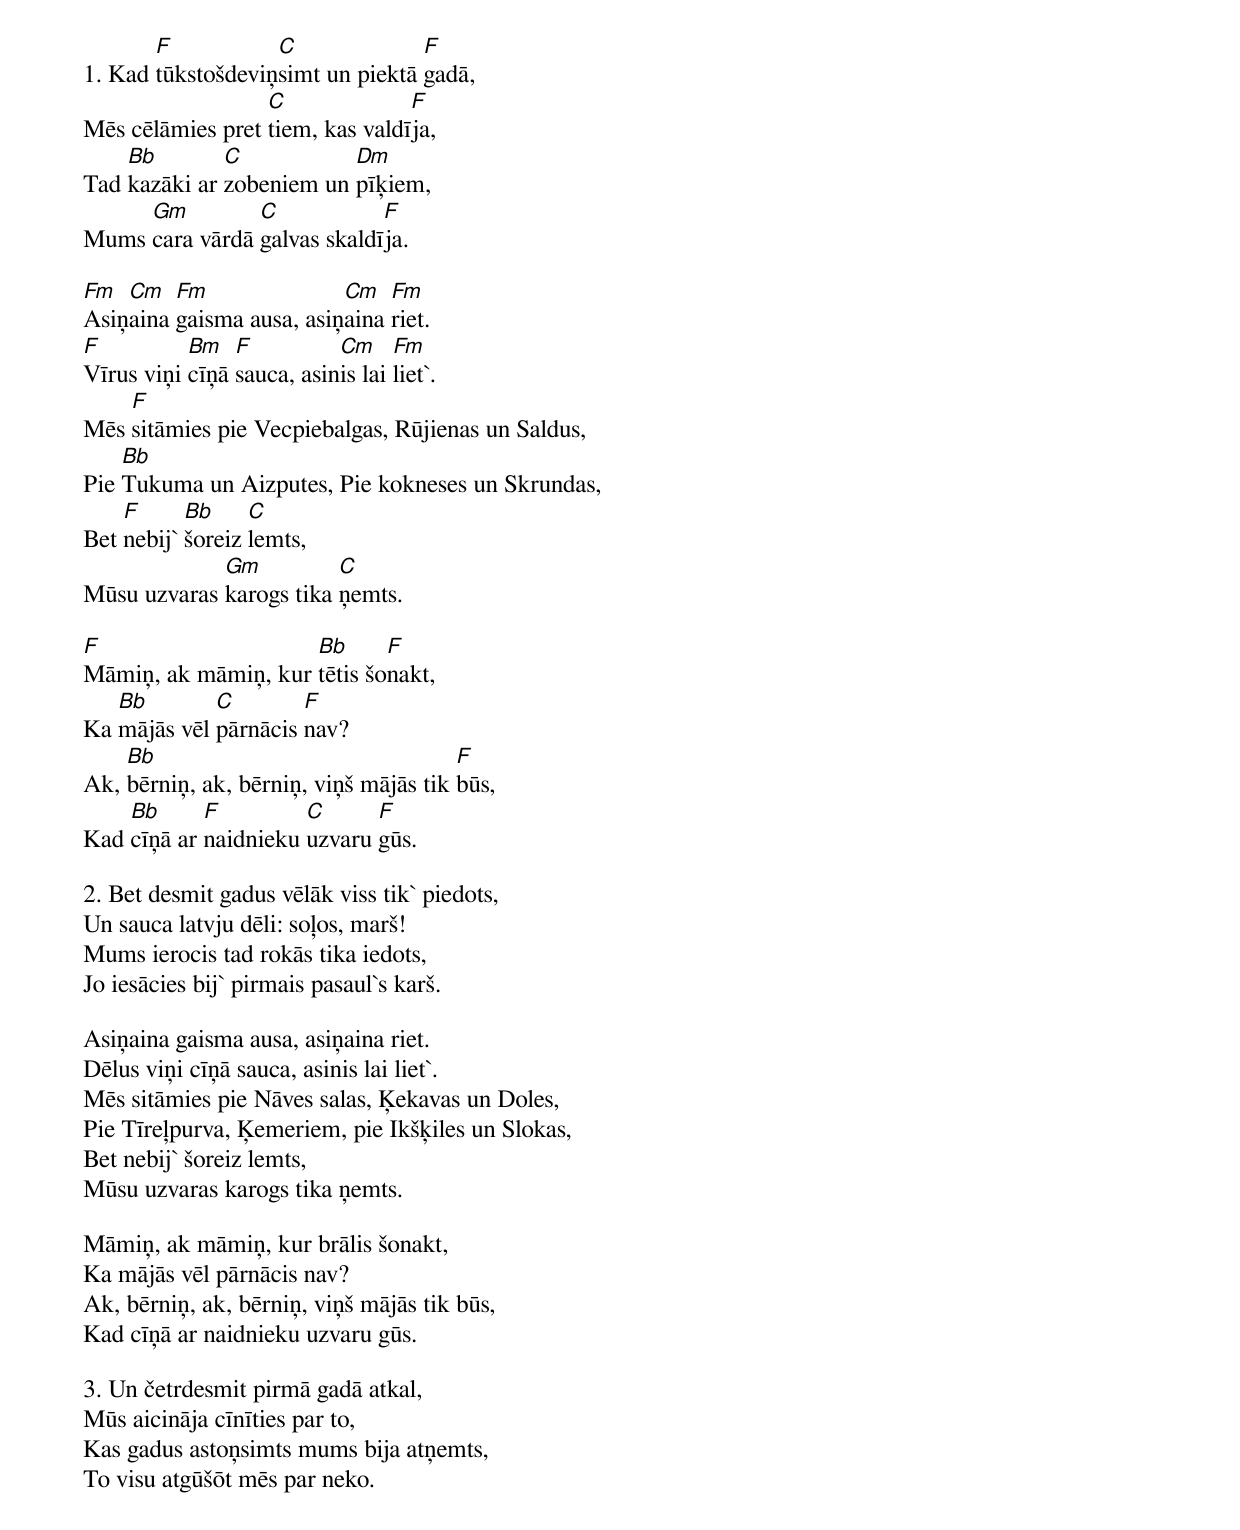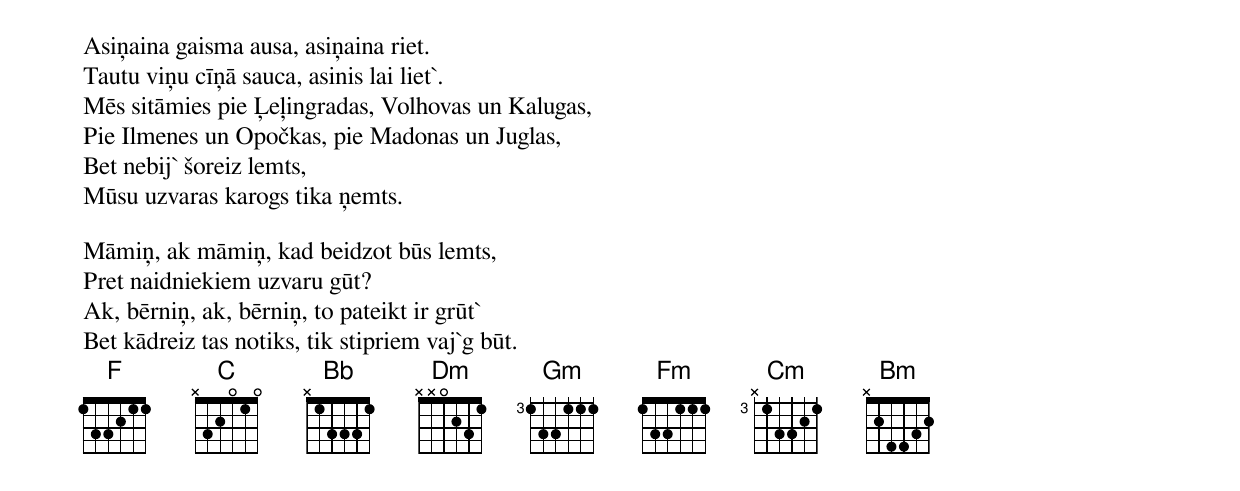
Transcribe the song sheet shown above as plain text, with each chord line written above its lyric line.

       F           C              F
1. Kad tūkstošdeviņsimt un piektā gadā,
                  C              F
Mēs cēlāmies pret tiem, kas valdīja,
    Bb        C           Dm
Tad kazāki ar zobeniem un pīķiem,
     Gm         C            F
Mums cara vārdā galvas skaldīja.

Fm  Cm   Fm               Cm   Fm
Asiņaina gaisma ausa, asiņaina riet.
F          Bm   F          Cm     Fm
Vīrus viņi cīņā sauca, asinis lai liet`.
    F
Mēs sitāmies pie Vecpiebalgas, Rūjienas un Saldus,
    Bb
Pie Tukuma un Aizputes, Pie kokneses un Skrundas,
    F      Bb     C
Bet nebij` šoreiz lemts,
             Gm          C
Mūsu uzvaras karogs tika ņemts.

F                    Bb      F
Māmiņ, ak māmiņ, kur tētis šonakt,
   Bb        C        F
Ka mājās vēl pārnācis nav?
    Bb                                 F
Ak, bērniņ, ak, bērniņ, viņš mājās tik būs,
    Bb      F         C      F
Kad cīņā ar naidnieku uzvaru gūs.

2. Bet desmit gadus vēlāk viss tik` piedots,
Un sauca latvju dēli: soļos, marš!
Mums ierocis tad rokās tika iedots,
Jo iesācies bij` pirmais pasaul`s karš.

Asiņaina gaisma ausa, asiņaina riet.
Dēlus viņi cīņā sauca, asinis lai liet`.
Mēs sitāmies pie Nāves salas, Ķekavas un Doles,
Pie Tīreļpurva, Ķemeriem, pie Ikšķiles un Slokas,
Bet nebij` šoreiz lemts,
Mūsu uzvaras karogs tika ņemts.

Māmiņ, ak māmiņ, kur brālis šonakt,
Ka mājās vēl pārnācis nav?
Ak, bērniņ, ak, bērniņ, viņš mājās tik būs,
Kad cīņā ar naidnieku uzvaru gūs.

3. Un četrdesmit pirmā gadā atkal,
Mūs aicināja cīnīties par to,
Kas gadus astoņsimts mums bija atņemts,
To visu atgūšōt mēs par neko.

Asiņaina gaisma ausa, asiņaina riet.
Tautu viņu cīņā sauca, asinis lai liet`.
Mēs sitāmies pie Ļeļingradas, Volhovas un Kalugas,
Pie Ilmenes un Opočkas, pie Madonas un Juglas,
Bet nebij` šoreiz lemts,
Mūsu uzvaras karogs tika ņemts.

Māmiņ, ak māmiņ, kad beidzot būs lemts,
Pret naidniekiem uzvaru gūt?
Ak, bērniņ, ak, bērniņ, to pateikt ir grūt`
Bet kādreiz tas notiks, tik stipriem vaj`g būt.
